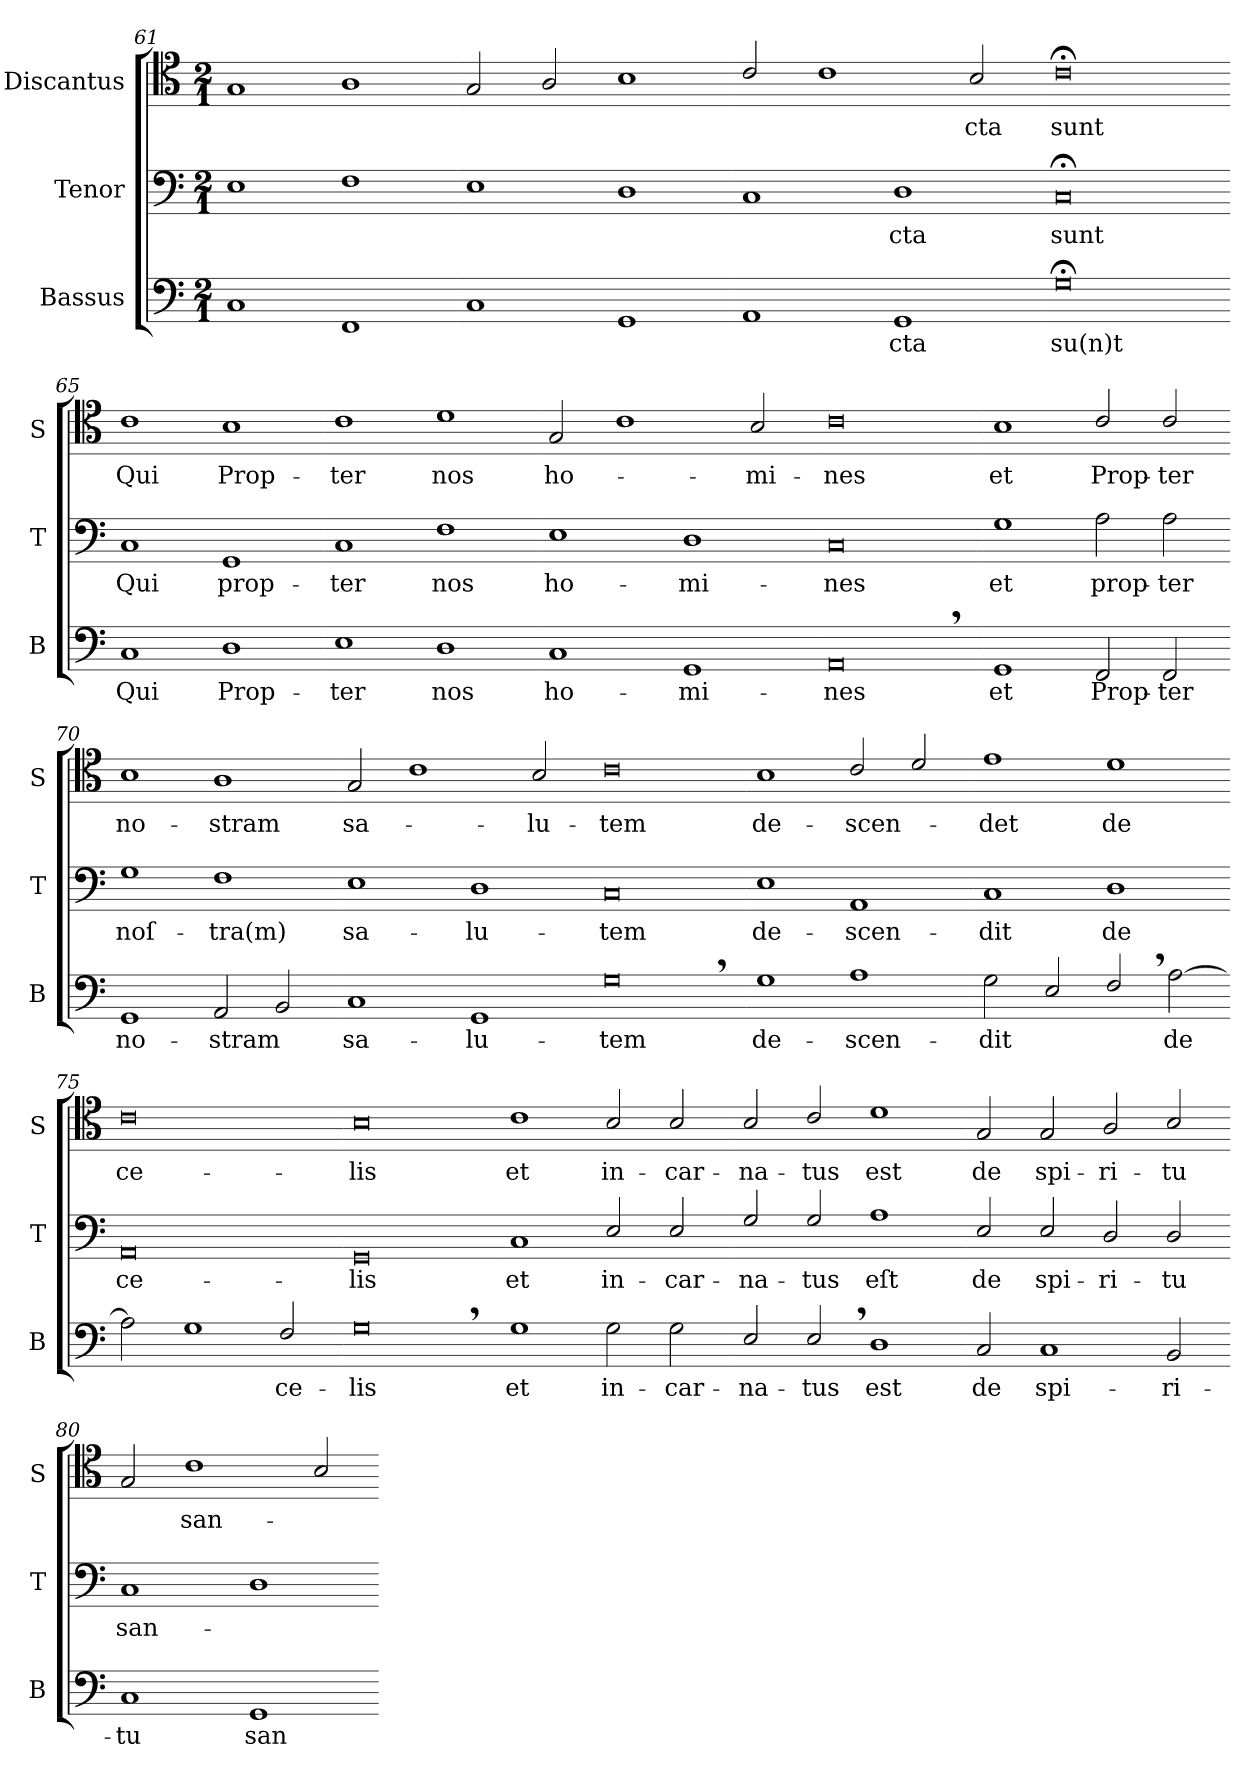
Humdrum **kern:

**kern	**text	**kern	**text	**kern	**text
*part3	*part3	*part2	*part2	*part1	*part1
*staff3	*staff3	*staff2	*staff2	*staff1	*staff1
*I"Bassus	*	*I"Tenor	*	*I"Discantus	*
*I'B	*	*I'T	*	*I'S	*
*clefF4	*	*clefF4	*	*clefC4	*
*k[]	*	*k[]	*	*k[]	*
*C:	*	*C:	*	*C:	*
*M2/1	*	*M2/1	*	*M2/1	*
=61	=61	=61	=61	=61	=61
1C	.	1E	.	1G	.
1FF	.	1F	.	1A	.
=62-	=62-	=62-	=62-	=62-	=62-
1C	.	1E	.	2G/	.
.	.	.	.	2A/	.
1GG	.	1D	.	1B	.
=63-	=63-	=63-	=63-	=63-	=63-
1AA	.	1C	.	2c/	.
.	.	.	.	1c	.
1GG	-cta	1D	-cta	.	.
.	.	.	.	2B/	cta
=64-	=64-	=64-	=64-	=64-	=64-
0G;	su(n)t	0C;<	sunt	0c;	sunt
=65-	=65-	=65-	=65-	=65-	=65-
1C	Qui	1C	Qui	1c	Qui
1D	Prop-	1GG	prop-	1B	Prop-
=66-	=66-	=66-	=66-	=66-	=66-
1E	-ter	1C	-ter	1c	-ter
1D	nos	1F	nos	1d	nos
=67-	=67-	=67-	=67-	=67-	=67-
1C	ho-	1E	ho-	2G/	ho-
.	.	.	.	1c	.
1GG	-mi-	1D	-mi-	.	.
.	.	.	.	2B/	-mi-
=68-	=68-	=68-	=68-	=68-	=68-
0AA,	-nes	0C	-nes	0c	-nes
=69-	=69-	=69-	=69-	=69-	=69-
1GG	et	1G	et	1B	et
2FF/	Prop-	2A\	prop-	2c/	Prop-
2FF/	-ter	2A\	-ter	2c/	-ter
=70-	=70-	=70-	=70-	=70-	=70-
1GG	no-	1G	noſ-	1B	no-
2AA/	-stram	1F	-tra(m)	1A	-stram
2BB/	.	.	.	.	.
=71-	=71-	=71-	=71-	=71-	=71-
1C	sa-	1E	sa-	2G/	sa-
.	.	.	.	1c	.
1GG	-lu-	1D	-lu-	.	.
.	.	.	.	2B/	-lu-
=72-	=72-	=72-	=72-	=72-	=72-
0G,	-tem	0C	-tem	0c	-tem
=73-	=73-	=73-	=73-	=73-	=73-
1G	de-	1E	de-	1B	de-
1A	-scen-	1AA	-scen-	2c/	-scen-
.	.	.	.	2d/	.
=74-	=74-	=74-	=74-	=74-	=74-
2G\	-dit	1C	-dit	1e	-det
2E/	.	.	.	.	.
2F,/	.	1D	de	1d	de
[2A\	de	.	.	.	.
=75-	=75-	=75-	=75-	=75-	=75-
2A\]	.	0AA	ce-	0c	ce-
1G	.	.	.	.	.
2F/	ce-	.	.	.	.
=76-	=76-	=76-	=76-	=76-	=76-
0G,	-lis	0GG	-lis	0B	-lis
=77-	=77-	=77-	=77-	=77-	=77-
1G	et	1C	et	1c	et
2G\	in-	2E/	in-	2B/	in-
2G\	-car-	2E/	-car-	2B/	-car-
=78-	=78-	=78-	=78-	=78-	=78-
2E/	-na-	2G/	-na-	2B/	-na-
2E,/	-tus	2G/	-tus	2c/	-tus
1D	est	1A	eſt	1d	est
=79-	=79-	=79-	=79-	=79-	=79-
2C/	de	2E/	de	2G/	de
1C	spi-	2E/	spi-	2G/	spi-
.	.	2D/	-ri-	2A/	ri-
2BB/	-ri-	2D/	-tu	2B/	-tu
=80-	=80-	=80-	=80-	=80-	=80-
1C	-tu	1C	san-	2G/	.
.	.	.	.	1c	san-
1GG	san-	1D	.	.	.
.	.	.	.	2B/	.
=-	=-	=-	=-	=-	=-
*-	*-	*-	*-	*-	*-
